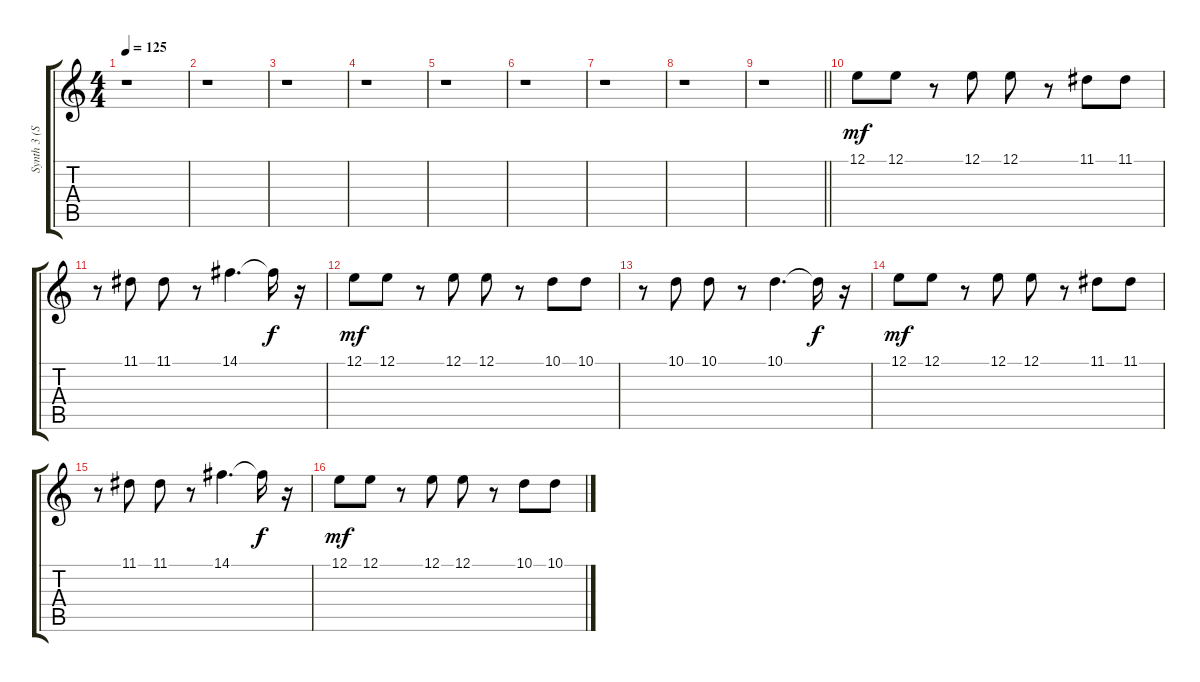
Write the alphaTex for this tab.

\track ("Synth 3 (Strings)" "Synth 3 (S") {instrument stringensemble1}
\staff {score tabs}
\tuning (E4 B3 G3 D3 A2 E2) {hide}
\ts (4 4)
\tempo 125
\clef g2
\ks c
r.1{dy f} |
r.1 |
r.1 |
r.1 |
r.1 |
r.1 |
r.1 |
r.1 |
\barLineRight lightlight
r.1 |
12.1.8{dy mf volume 8} 12.1.8 r.8 12.1.8 12.1.8 r.8 11.1.8 11.1.8 |
r.8 11.1.8 11.1.8 r.8 14.1.4{d} 14.1{t}.16{dy f} r.16 |
12.1.8{dy mf} 12.1.8 r.8 12.1.8 12.1.8 r.8 10.1.8 10.1.8 |
r.8 10.1.8 10.1.8 r.8 10.1.4{d} 10.1{t}.16{dy f} r.16 |
12.1.8{dy mf} 12.1.8 r.8 12.1.8 12.1.8 r.8 11.1.8 11.1.8 |
r.8 11.1.8 11.1.8 r.8 14.1.4{d} 14.1{t}.16{dy f} r.16 |
12.1.8{dy mf} 12.1.8 r.8 12.1.8 12.1.8 r.8 10.1.8 10.1.8
